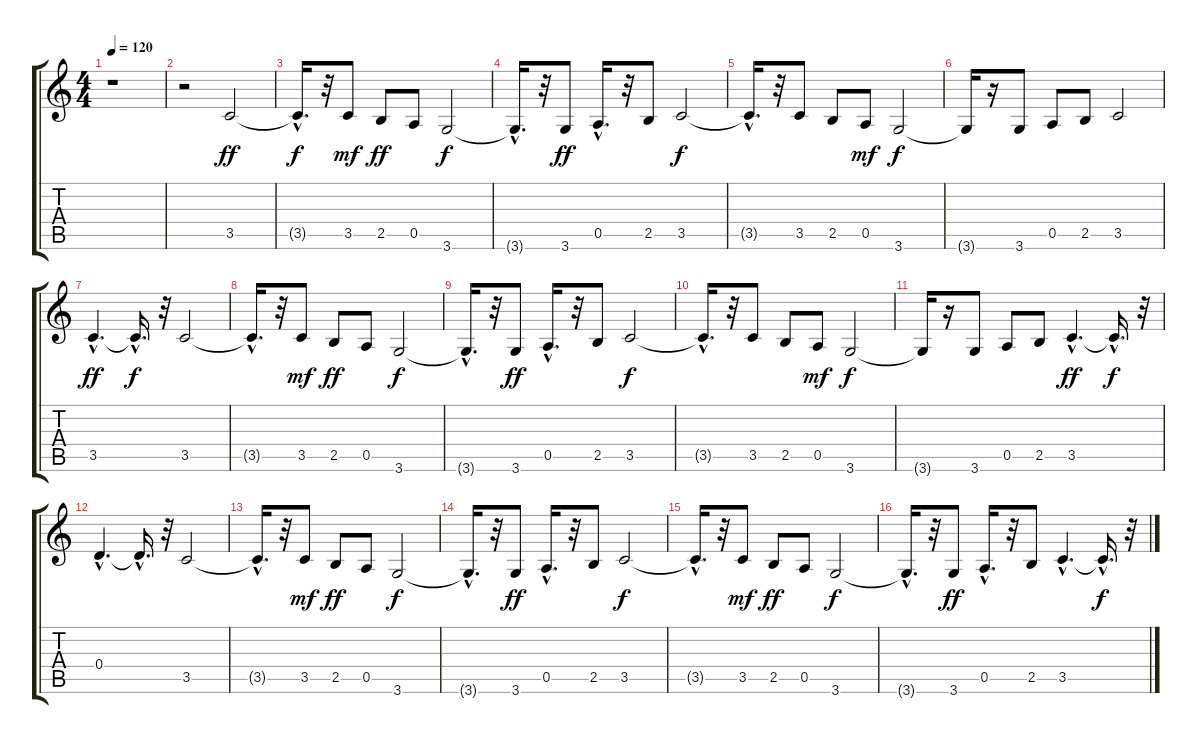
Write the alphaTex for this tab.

\track "" {instrument acousticguitarnylon}
\staff {score tabs}
\tuning (E4 B3 G3 D3 A2 E2) {hide}
\ts (4 4)
\tempo 120
\clef g2
\ks c
r.1{dy f} |
r.2 3.5.2{dy ff} |
3.5{hac t}.16{d dy f} r.32 3.5.8{dy mf} 2.5.8{dy ff} 0.5.8 3.6.2{dy f} |
3.6{hac t}.16{d} r.32 3.6.8{dy ff} 0.5{hac}.16{d} r.32 2.5.8 3.5.2{dy f} |
3.5{hac t}.16{d} r.32 3.5.8 2.5.8 0.5.8{dy mf} 3.6.2{dy f} |
3.6{t}.16 r.16 3.6.8 0.5.8 2.5.8 3.5.2 |
3.5{hac}.4{d dy ff} 3.5{hac t}.16{d dy f} r.32 3.5.2 |
3.5{hac t}.16{d} r.32 3.5.8{dy mf} 2.5.8{dy ff} 0.5.8 3.6.2{dy f} |
3.6{hac t}.16{d} r.32 3.6.8{dy ff} 0.5{hac}.16{d} r.32 2.5.8 3.5.2{dy f} |
3.5{hac t}.16{d} r.32 3.5.8 2.5.8 0.5.8{dy mf} 3.6.2{dy f} |
3.6{t}.16 r.16 3.6.8 0.5.8 2.5.8 3.5{hac}.4{d dy ff} 3.5{hac t}.16{d dy f} r.32 |
0.4{hac}.4{d} 0.4{hac t}.16{d} r.32 3.5.2 |
3.5{hac t}.16{d} r.32 3.5.8{dy mf} 2.5.8{dy ff} 0.5.8 3.6.2{dy f} |
3.6{hac t}.16{d} r.32 3.6.8{dy ff} 0.5{hac}.16{d} r.32 2.5.8 3.5.2{dy f} |
3.5{hac t}.16{d} r.32 3.5.8{dy mf} 2.5.8{dy ff} 0.5.8 3.6.2{dy f} |
3.6{hac t}.16{d} r.32 3.6.8{dy ff} 0.5{hac}.16{d} r.32 2.5.8 3.5{hac}.4{d} 3.5{hac t}.16{d dy f} r.32
